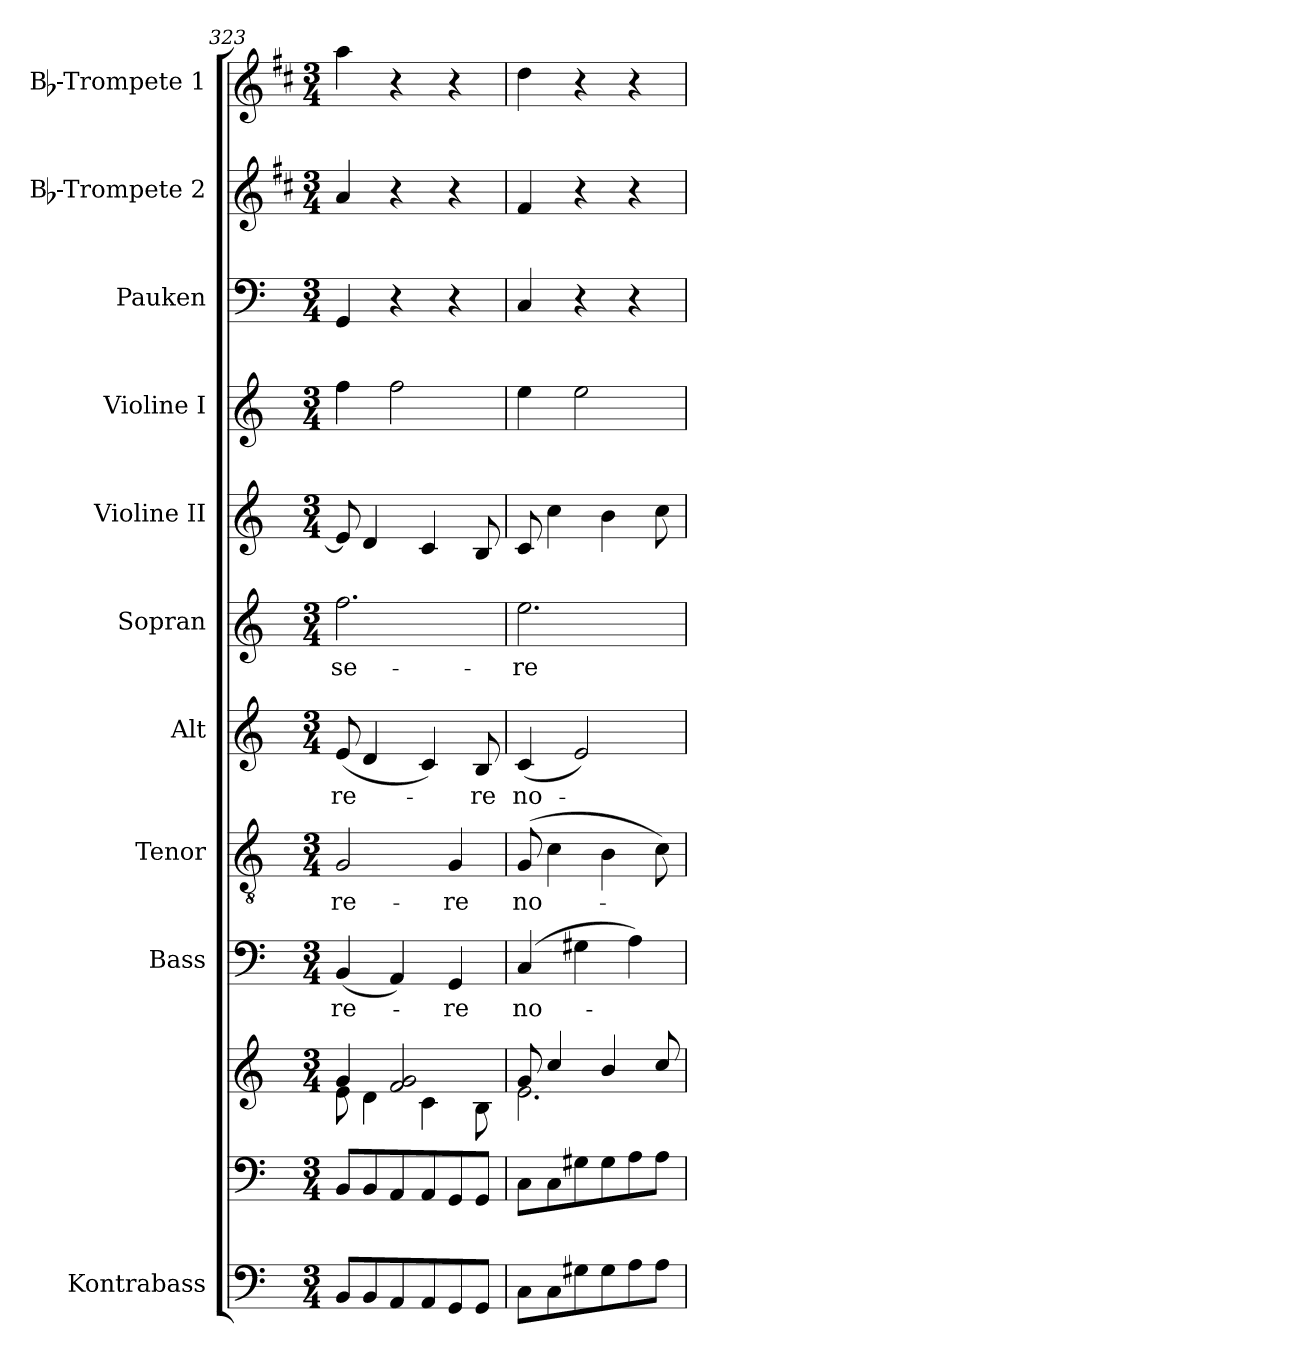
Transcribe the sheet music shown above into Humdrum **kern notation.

**kern	**kern	**kern	**kern	**text	**kern	**text	**kern	**text	**kern	**text	**kern	**kern	**kern	**kern	**kern
*part11	*part10	*part10	*part9	*part9	*part8	*part8	*part7	*part7	*part6	*part6	*part5	*part4	*part3	*part2	*part1
*staff12	*staff11	*staff10	*staff9	*staff9	*staff8	*staff8	*staff7	*staff7	*staff6	*staff6	*staff5	*staff4	*staff3	*staff2	*staff1
*I"Kontrabass	*	*	*I"Bass	*	*I"Tenor	*	*I"Alt	*	*I"Sopran	*	*I"Violine II	*I"Violine I	*I"Pauken	*I"Bb-Trompete 2	*I"Bb-Trompete 1
*I'Kb.	*	*	*I'B.	*	*I'T.	*	*I'A.	*	*I'S.	*	*I'Vl. II	*I'Vl. I	*I'Pk.	*I'Bb Trp. 2	*I'Bb Trp. 1
*clefF4	*clefF4	*clefG2	*clefF4	*	*clefGv2	*	*clefG2	*	*clefG2	*	*clefG2	*clefG2	*clefF4	*clefG2	*clefG2
*ITrd7c12	*	*	*	*	*	*	*	*	*	*	*	*	*	*ITrd1c2	*ITrd1c2
*k[]	*k[]	*k[]	*k[]	*	*k[]	*	*k[]	*	*k[]	*	*k[]	*k[]	*k[]	*k[]	*k[]
*C:	*C:	*C:	*C:	*	*C:	*	*C:	*	*C:	*	*C:	*C:	*C:	*C:	*C:
*M3/4	*M3/4	*M3/4	*M3/4	*	*M3/4	*	*M3/4	*	*M3/4	*	*M3/4	*M3/4	*M3/4	*M3/4	*M3/4
=323	=323	=323	=323	=323	=323	=323	=323	=323	=323	=323	=323	=323	=323	=323	=323
*	*	*^	*	*	*	*	*	*	*	*	*	*	*	*	*
!	!	!	!	!	!LO:LY:b	!	!LO:LY:b	!	!LO:LY:b	!	!LO:LY:b	!	!	!	!	!
8BBB/L	8BB/L	4g/	8e\	(<4BB/	-re-	2G/	-re-	(<8e/	-re-	2.ff\	-se-	8e/]	4ff\	4GG/	4g/	4gg\
8BBB/	8BB/	.	4d\	.	.	.	.	4d/	.	.	.	4d/	.	.	.	.
8AAA/	8AA/	2f/ 2g/	.	4AA/)	.	.	.	.	.	.	.	.	2ff\	4r	4r	4r
8AAA/	8AA/	.	4c\	.	.	.	.	4c/)	.	.	.	4c/	.	.	.	.
!	!	!	!	!	!LO:LY:b	!	!LO:LY:b	!	!	!	!	!	!	!	!	!
8GGG/	8GG/	.	.	4GG/	-re	4G/	-re	.	.	.	.	.	.	4r	4r	4r
!	!	!	!	!	!	!	!	!	!LO:LY:b	!	!	!	!	!	!	!
8GGG/J	8GG/J	.	8B\	.	.	.	.	8B/	-re	.	.	8B/	.	.	.	.
=324	=324	=324	=324	=324	=324	=324	=324	=324	=324	=324	=324	=324	=324	=324	=324	=324
!	!	!	!	!	!LO:LY:b	!	!LO:LY:b	!	!LO:LY:b	!	!LO:LY:b	!	!	!	!	!
8CC\L	8C\L	8g/	2.e\	(4C/	no-	(8G/	no-	(<4c/	no-	2.ee\	-re-	8c/	4ee\	4C/	4e/	4cc\
8CC\	8C\	4cc/	.	.	.	4c\	.	.	.	.	.	4cc\	.	.	.	.
8GG#X\	8G#X\	.	.	4G#X\	.	.	.	2e/)	.	.	.	.	2ee\	4r	4r	4r
8GG#\	8G#\	4b/	.	.	.	4B\	.	.	.	.	.	4b\	.	.	.	.
8AA\	8A\	.	.	4A\)	.	.	.	.	.	.	.	.	.	4r	4r	4r
8AA\J	8A\J	8cc/	.	.	.	8c\)	.	.	.	.	.	8cc\	.	.	.	.
*	*	*v	*v	*	*	*	*	*	*	*	*	*	*	*	*	*
=	=	=	=	=	=	=	=	=	=	=	=	=	=	=	=
*-	*-	*-	*-	*-	*-	*-	*-	*-	*-	*-	*-	*-	*-	*-	*-
